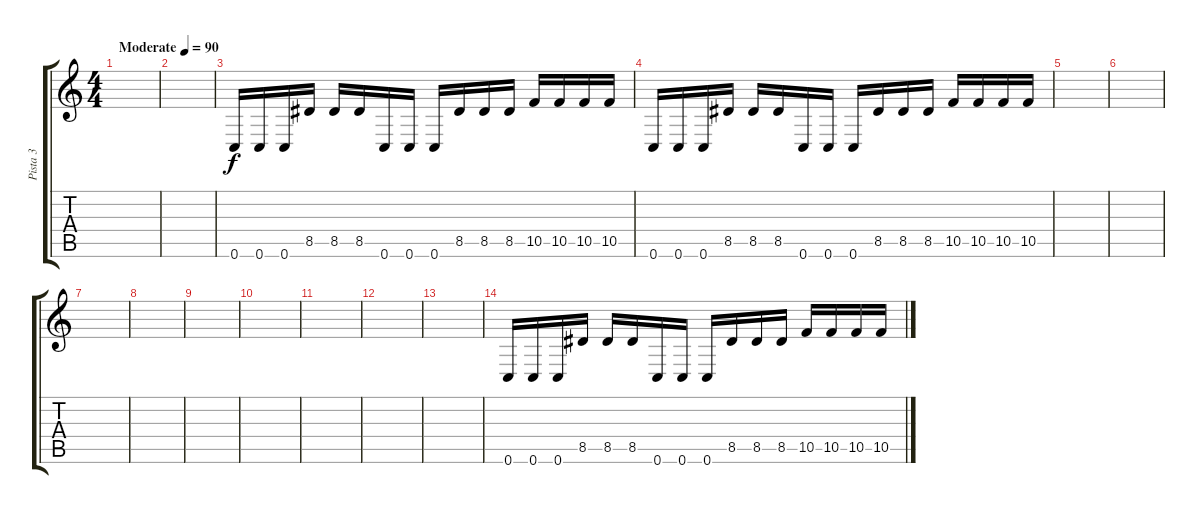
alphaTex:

\track ("Pista 3" "Pista 3") {instrument overdrivenguitar}
\staff {score tabs}
\tuning (D4 A3 F3 C3 G2 C2) {hide}
\ts (4 4)
\tempo (90 "Moderate")
\clef g2
\ks c
|
|
0.6.16 0.6.16 0.6.16 8.5.16 8.5.16 8.5.16 0.6.16 0.6.16 0.6.16 8.5.16 8.5.16 8.5.16 10.5.16 10.5.16 10.5.16 10.5.16 |
0.6.16 0.6.16 0.6.16 8.5.16 8.5.16 8.5.16 0.6.16 0.6.16 0.6.16 8.5.16 8.5.16 8.5.16 10.5.16 10.5.16 10.5.16 10.5.16 |
|
|
|
|
|
|
|
|
|
0.6.16 0.6.16 0.6.16 8.5.16 8.5.16 8.5.16 0.6.16 0.6.16 0.6.16 8.5.16 8.5.16 8.5.16 10.5.16 10.5.16 10.5.16 10.5.16
